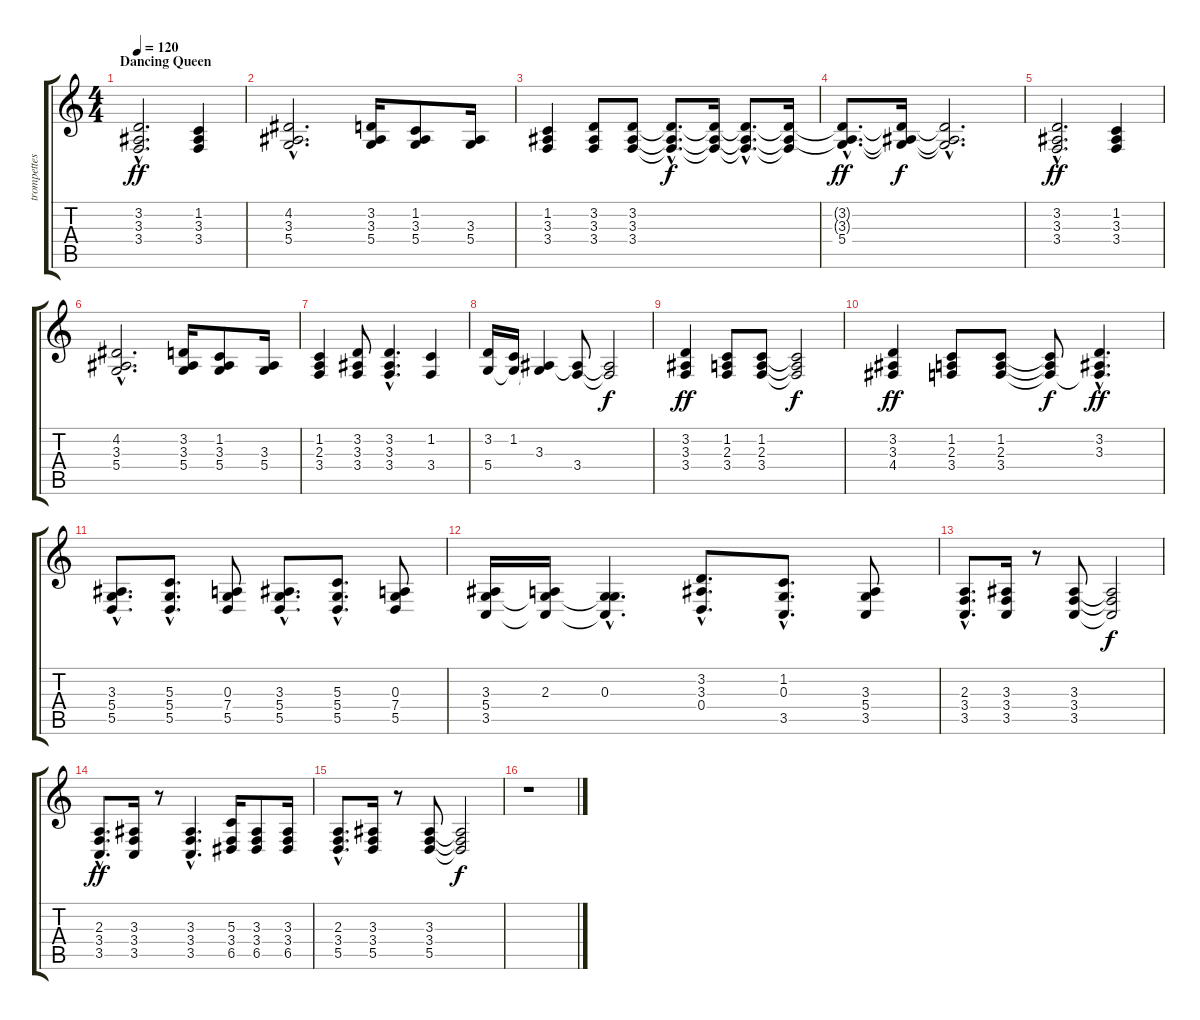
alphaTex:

\track ("trompettes" "trompettes") {instrument trumpet}
\staff {score tabs}
\tuning (E4 B3 G3 D3 A2 E2) {hide}
\ts (4 4)
\section ("" "Dancing Queen")
\tempo 120
\tempo 110
\tempo 120
\clef g2
\ks c
(3.2{hac} 3.3{hac} 3.4{hac}).2{d dy ff instrument trumpet} (1.2 3.3 3.4).4 |
(4.2{hac} 3.3{hac} 5.4{hac}).2{d} (3.2 3.3 5.4).16 (1.2 3.3 5.4).8 (3.3 5.4).16 |
(1.2 3.3 3.4).4 (3.2 3.3 3.4).8 (3.2 3.3 3.4).8 (3.2{hac t} 3.3{hac t} 3.4{hac t}).8{d dy f} (3.2{t} 3.3{t} 3.4{t}).16 (3.2{hac t} 3.3{hac t} 3.4{hac t}).8{d} (3.2{t} 3.3{t} 3.4{t}).16 |
(3.2{hac t} 3.3{hac t} 5.4{hac}).8{d dy ff} (3.2{t} 3.3{t} 5.4{t}).16{dy f} (3.2{hac t} 3.3{hac t} 5.4{hac t}).2{d} |
(3.2{hac} 3.3{hac} 3.4{hac}).2{d dy ff} (1.2 3.3 3.4).4 |
(4.2{hac} 3.3{hac} 5.4{hac}).2{d} (3.2 3.3 5.4).16 (1.2 3.3 5.4).8 (3.3 5.4).16 |
(1.2 2.3 3.4).4 (3.2 3.3 3.4).8 (3.2{hac} 3.3{hac} 3.4{hac}).4{d} (1.2 3.4).4 |
(3.2 5.4).16 (1.2 5.4{t}).16 (3.3 5.4{t}).4 (3.3{t} 3.4).8 (3.3{t} 3.4{t}).2{dy f} |
(3.2 3.3 3.4).4{dy ff} (1.2 2.3 3.4).8 (1.2 2.3 3.4).8 (1.2{t} 2.3{t} 3.4{t}).2{dy f} |
(3.2 3.3 4.4).4{dy ff} (1.2 2.3 3.4).8 (1.2 2.3 3.4).8 (1.2{t} 2.3{t} 3.4{t}).8{dy f} (3.2{hac} 3.3{hac} 3.4{hac t}).4{d dy ff} |
(3.3{hac} 5.4{hac} 5.5{hac}).8{d} (5.3{hac} 5.4{hac} 5.5{hac}).8{d} (0.3 7.4 5.5).8 (3.3{hac} 5.4{hac} 5.5{hac}).8{d} (5.3{hac} 5.4{hac} 5.5{hac}).8{d} (0.3 7.4 5.5).8 |
(3.3 5.4 3.5).16 (2.3 5.4{t} 3.5{t}).16 (0.3{hac} 5.4{hac t} 3.5{hac t}).4{d} (3.2{hac} 3.3{hac} 0.4{hac}).8{d} (1.2{hac} 0.3{hac} 3.5{hac}).8{d} (3.3 5.4 3.5).8 |
(2.3{hac} 3.4{hac} 3.5{hac}).8{d} (3.3 3.4 3.5).16 r.8 (3.3 3.4 3.5).8 (3.3{t} 3.4{t} 3.5{t}).2{dy f} |
(2.3{hac} 3.4{hac} 3.5{hac}).8{d dy ff} (3.3 3.4 3.5).16 r.8 (3.3{hac} 3.4{hac} 3.5{hac}).4{d} (5.3 3.4 6.5).16 (3.3 3.4 6.5).8 (3.3 3.4 6.5).16 |
(2.3{hac} 3.4{hac} 5.5{hac}).8{d} (3.3 3.4 5.5).16 r.8 (3.3 3.4 5.5).8 (3.3{t} 3.4{t} 5.5{t}).2{dy f} |
r.1
